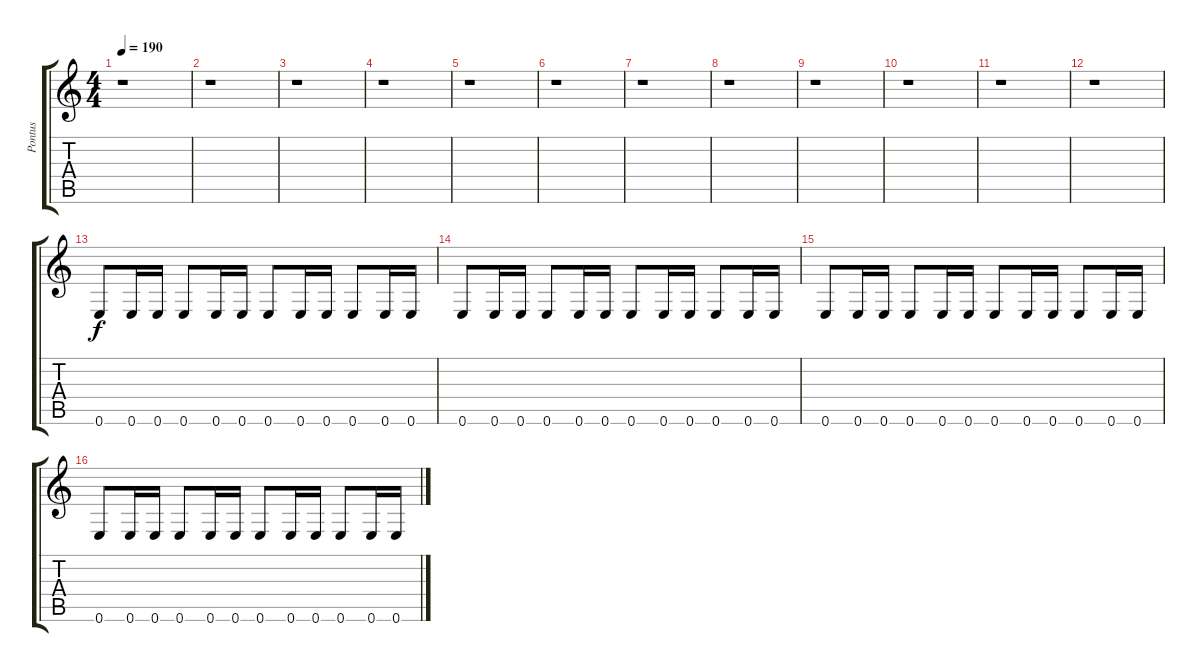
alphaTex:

\track ("Pontus" "Pontus") {instrument distortionguitar}
\staff {score tabs}
\tuning (E4 B3 G3 D3 A2 E2) {hide}
\ts (4 4)
\tempo 190
\clef g2
\ks c
r.1{dy f instrument distortionguitar} |
r.1 |
r.1 |
r.1 |
r.1 |
r.1 |
r.1 |
r.1 |
r.1 |
r.1 |
r.1 |
r.1 |
0.6.8{volume 16} 0.6.16 0.6.16 0.6.8 0.6.16 0.6.16 0.6.8 0.6.16 0.6.16 0.6.8 0.6.16 0.6.16 |
0.6.8 0.6.16 0.6.16 0.6.8 0.6.16 0.6.16 0.6.8 0.6.16 0.6.16 0.6.8 0.6.16 0.6.16 |
0.6.8 0.6.16 0.6.16 0.6.8 0.6.16 0.6.16 0.6.8 0.6.16 0.6.16 0.6.8 0.6.16 0.6.16 |
0.6.8 0.6.16 0.6.16 0.6.8 0.6.16 0.6.16 0.6.8 0.6.16 0.6.16 0.6.8 0.6.16 0.6.16
